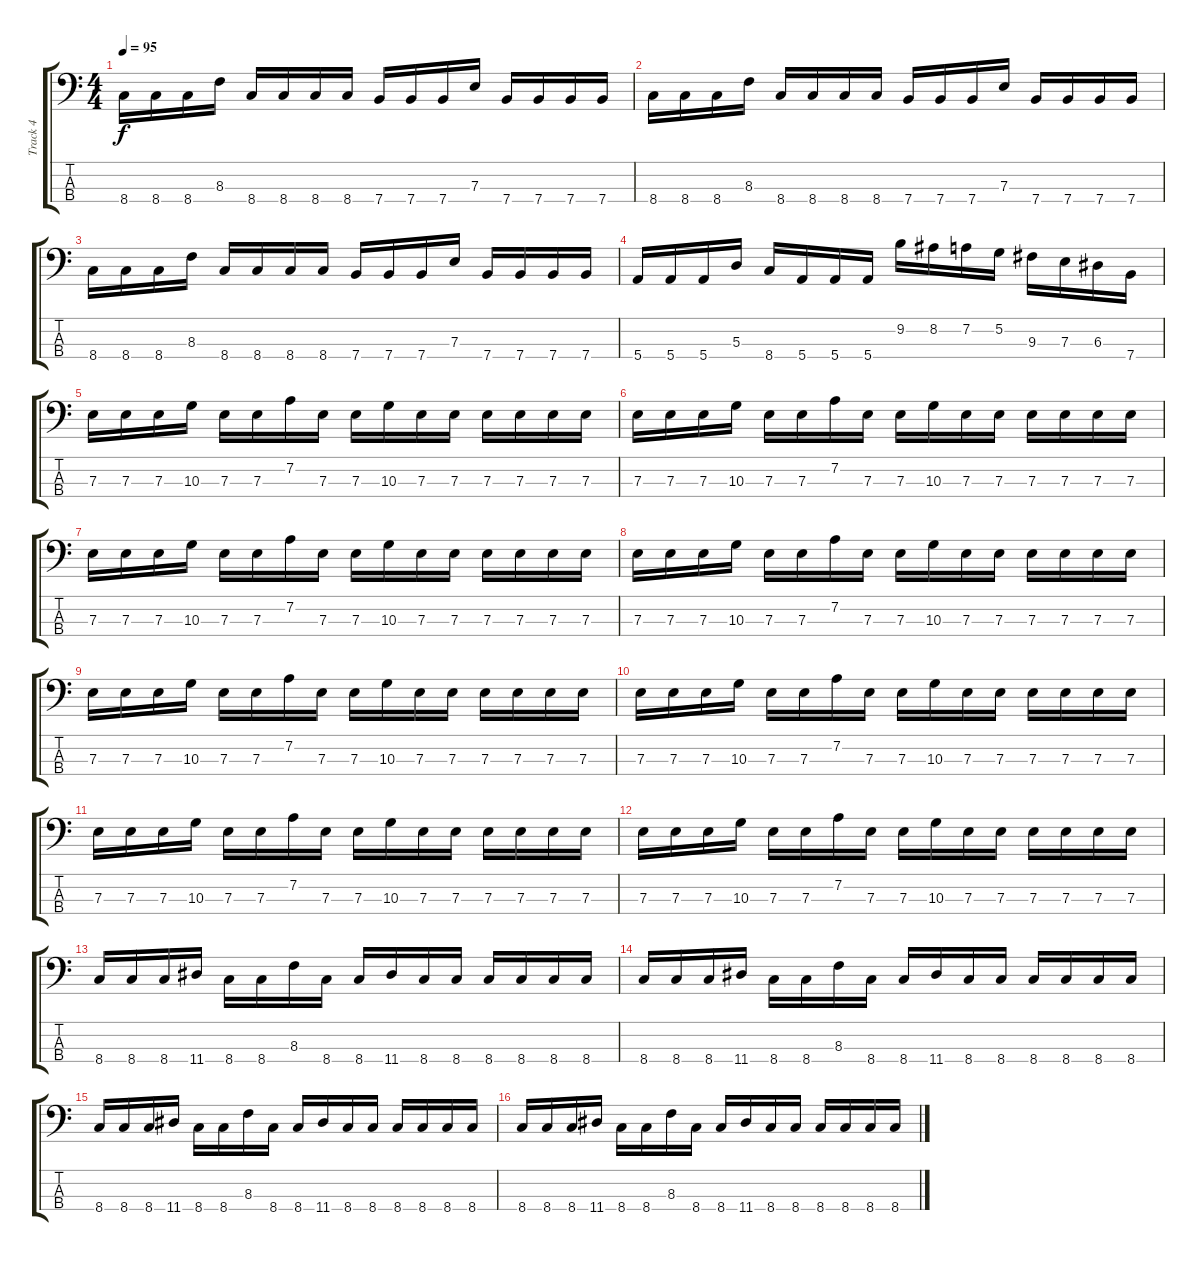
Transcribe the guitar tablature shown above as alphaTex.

\track ("Track 4" "Track 4") {instrument electricbassfinger}
\staff {score tabs}
\tuning (G2 D2 A1 E1) {hide}
\ts (4 4)
\tempo 95
\clef f4
\ks c
8.4.16{dy f} 8.4.16 8.4.16 8.3.16 8.4.16 8.4.16 8.4.16 8.4.16 7.4.16 7.4.16 7.4.16 7.3.16 7.4.16 7.4.16 7.4.16 7.4.16 |
8.4.16 8.4.16 8.4.16 8.3.16 8.4.16 8.4.16 8.4.16 8.4.16 7.4.16 7.4.16 7.4.16 7.3.16 7.4.16 7.4.16 7.4.16 7.4.16 |
8.4.16 8.4.16 8.4.16 8.3.16 8.4.16 8.4.16 8.4.16 8.4.16 7.4.16 7.4.16 7.4.16 7.3.16 7.4.16 7.4.16 7.4.16 7.4.16 |
5.4.16 5.4.16 5.4.16 5.3.16 8.4.16 5.4.16 5.4.16 5.4.16 9.2.16 8.2.16 7.2.16 5.2.16 9.3.16 7.3.16 6.3.16 7.4.16 |
7.3.16 7.3.16 7.3.16 10.3.16 7.3.16 7.3.16 7.2.16 7.3.16 7.3.16 10.3.16 7.3.16 7.3.16 7.3.16 7.3.16 7.3.16 7.3.16 |
7.3.16 7.3.16 7.3.16 10.3.16 7.3.16 7.3.16 7.2.16 7.3.16 7.3.16 10.3.16 7.3.16 7.3.16 7.3.16 7.3.16 7.3.16 7.3.16 |
7.3.16 7.3.16 7.3.16 10.3.16 7.3.16 7.3.16 7.2.16 7.3.16 7.3.16 10.3.16 7.3.16 7.3.16 7.3.16 7.3.16 7.3.16 7.3.16 |
7.3.16 7.3.16 7.3.16 10.3.16 7.3.16 7.3.16 7.2.16 7.3.16 7.3.16 10.3.16 7.3.16 7.3.16 7.3.16 7.3.16 7.3.16 7.3.16 |
7.3.16 7.3.16 7.3.16 10.3.16 7.3.16 7.3.16 7.2.16 7.3.16 7.3.16 10.3.16 7.3.16 7.3.16 7.3.16 7.3.16 7.3.16 7.3.16 |
7.3.16 7.3.16 7.3.16 10.3.16 7.3.16 7.3.16 7.2.16 7.3.16 7.3.16 10.3.16 7.3.16 7.3.16 7.3.16 7.3.16 7.3.16 7.3.16 |
7.3.16 7.3.16 7.3.16 10.3.16 7.3.16 7.3.16 7.2.16 7.3.16 7.3.16 10.3.16 7.3.16 7.3.16 7.3.16 7.3.16 7.3.16 7.3.16 |
7.3.16 7.3.16 7.3.16 10.3.16 7.3.16 7.3.16 7.2.16 7.3.16 7.3.16 10.3.16 7.3.16 7.3.16 7.3.16 7.3.16 7.3.16 7.3.16 |
8.4.16 8.4.16 8.4.16 11.4.16 8.4.16 8.4.16 8.3.16 8.4.16 8.4.16 11.4.16 8.4.16 8.4.16 8.4.16 8.4.16 8.4.16 8.4.16 |
8.4.16 8.4.16 8.4.16 11.4.16 8.4.16 8.4.16 8.3.16 8.4.16 8.4.16 11.4.16 8.4.16 8.4.16 8.4.16 8.4.16 8.4.16 8.4.16 |
8.4.16 8.4.16 8.4.16 11.4.16 8.4.16 8.4.16 8.3.16 8.4.16 8.4.16 11.4.16 8.4.16 8.4.16 8.4.16 8.4.16 8.4.16 8.4.16 |
8.4.16 8.4.16 8.4.16 11.4.16 8.4.16 8.4.16 8.3.16 8.4.16 8.4.16 11.4.16 8.4.16 8.4.16 8.4.16 8.4.16 8.4.16 8.4.16
